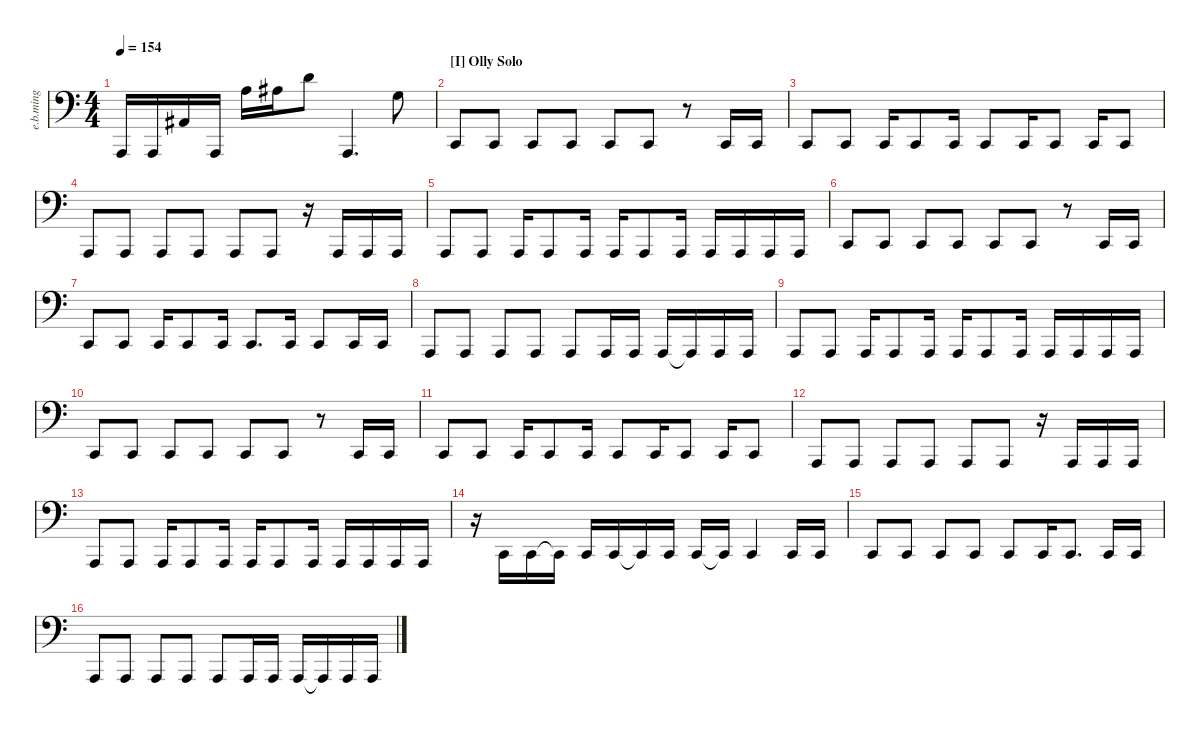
\defaultSystemsLayout 4
\hideDynamics
\bracketExtendMode nobrackets
\otherSystemsTrackNameOrientation horizontal
\track ("Electric Bass Ming" "e.b.ming") {instrument electricbassfinger}
\staff {score}
\tuning (G2 D2 A1 E1 A0)
\ts (4 4)
\tempo 154
\clef f4
\ks c
0.5.16{dy mf beam Up} 0.5{pm}.16{beam Up} 13.5{acc #}.16{beam Up} 0.5.16{beam Up} 12.3.16{beam Down} 13.3{acc #}.16{beam Down} 12.2.8{beam Down} 0.5.4{d beam Up} 15.4.8{beam Down} |
\section ("I" "Olly Solo")
3.5.8{dy ff beam Up} 3.5.8{beam Up} 3.5.8{beam Up} 3.5.8{beam Up} 3.5.8{beam Up} 3.5.8{beam Up} r.8{beam Up} 3.5.16{beam Up} 3.5.16{beam Up} |
3.5.8{beam Up} 3.5.8{beam Up} 3.5.16{beam Up} 3.5.8{beam Up} 3.5.16{beam Up} 3.5.8{beam Up} 3.5.16{beam Up} 3.5.8{beam Up} 3.5.16{beam Up} 3.5.8{beam Up} |
0.5.8{beam Up} 0.5.8{beam Up} 0.5.8{beam Up} 0.5.8{beam Up} 0.5.8{beam Up} 0.5.8{beam Up} r.16{beam Up} 0.5.16{beam Up} 0.5.16{beam Up} 0.5.16{beam Up} |
0.5.8{beam Up} 0.5.8{beam Up} 0.5.16{beam Up} 0.5.8{beam Up} 0.5.16{beam Up} 0.5.16{beam Up} 0.5.8{beam Up} 0.5.16{beam Up} 0.5.16{beam Up} 0.5.16{beam Up} 0.5.16{beam Up} 0.5.16{beam Up} |
3.5.8{beam Up} 3.5.8{beam Up} 3.5.8{beam Up} 3.5.8{beam Up} 3.5.8{beam Up} 3.5.8{beam Up} r.8{beam Up} 3.5.16{beam Up} 3.5.16{beam Up} |
3.5.8{beam Up} 3.5.8{beam Up} 3.5.16{beam Up} 3.5.8{beam Up} 3.5.16{beam Up} 3.5.8{d beam Up} 3.5.16{beam Up} 3.5.8{beam Up} 3.5.16{beam Up} 3.5.16{beam Up} |
0.5.8{beam Up} 0.5.8{beam Up} 0.5.8{beam Up} 0.5.8{beam Up} 0.5.8{beam Up} 0.5.16{beam Up} 0.5.16{beam Up} 0.5.16{beam Up} 0.5{t}.16{beam Up} 0.5.16{beam Up} 0.5.16{beam Up} |
0.5.8{beam Up} 0.5.8{beam Up} 0.5.16{beam Up} 0.5.8{beam Up} 0.5.16{beam Up} 0.5.16{beam Up} 0.5.8{beam Up} 0.5.16{beam Up} 0.5.16{beam Up} 0.5.16{beam Up} 0.5.16{beam Up} 0.5.16{beam Up} |
3.5.8{beam Up} 3.5.8{beam Up} 3.5.8{beam Up} 3.5.8{beam Up} 3.5.8{beam Up} 3.5.8{beam Up} r.8{beam Up} 3.5.16{beam Up} 3.5.16{beam Up} |
3.5.8{beam Up} 3.5.8{beam Up} 3.5.16{beam Up} 3.5.8{beam Up} 3.5.16{beam Up} 3.5.8{beam Up} 3.5.16{beam Up} 3.5.8{beam Up} 3.5.16{beam Up} 3.5.8{beam Up} |
0.5.8{beam Up} 0.5.8{beam Up} 0.5.8{beam Up} 0.5.8{beam Up} 0.5.8{beam Up} 0.5.8{beam Up} r.16{beam Up} 0.5.16{beam Up} 0.5.16{beam Up} 0.5.16{beam Up} |
0.5.8{beam Up} 0.5.8{beam Up} 0.5.16{beam Up} 0.5.8{beam Up} 0.5.16{beam Up} 0.5.16{beam Up} 0.5.8{beam Up} 0.5.16{beam Up} 0.5.16{beam Up} 0.5.16{beam Up} 0.5.16{beam Up} 0.5.16{beam Up} |
r.16{beam Down} 3.5.16{dy mf beam Up} 3.5.16{beam Up} 3.5{t}.16{beam Up} 3.5.16{beam Up} 3.5.16{beam Up} 3.5{t}.16{beam Up} 3.5.16{beam Up} 3.5.16{beam Up} 3.5{t}.16{beam Up} 3.5.4{beam Up} 3.5.16{beam Up} 3.5.16{beam Up} |
3.5.8{beam Up} 3.5.8{beam Up} 3.5.8{beam Up} 3.5.8{beam Up} 3.5.8{beam Up} 3.5.16{beam Up} 3.5.8{d beam Up} 3.5.16{beam Up} 3.5.16{beam Up} |
0.5.8{dy ff beam Up} 0.5.8{beam Up} 0.5.8{beam Up} 0.5.8{beam Up} 0.5.8{beam Up} 0.5.16{beam Up} 0.5.16{beam Up} 0.5.16{beam Up} 0.5{t}.16{beam Up} 0.5.16{beam Up} 0.5.16{beam Up}
